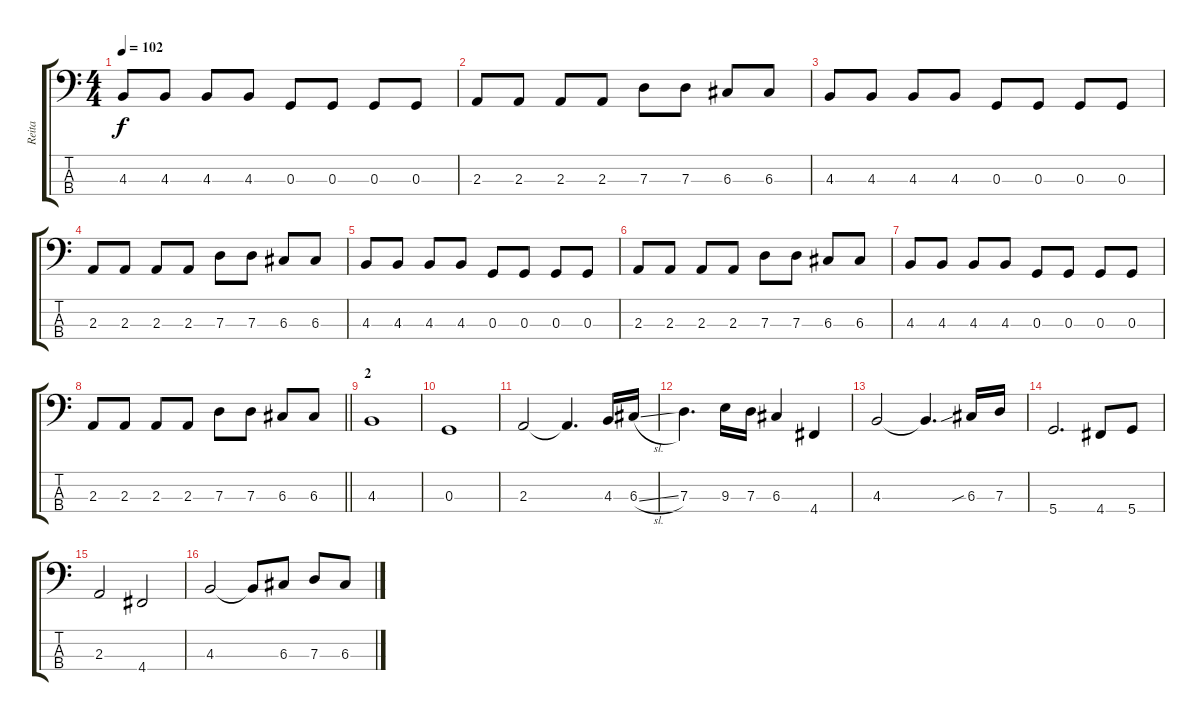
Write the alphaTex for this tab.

\track ("Reita" "Reita") {solo instrument electricbassfinger}
\staff {score tabs}
\tuning (F2 C2 G1 D1) {hide}
\ts (4 4)
\tempo 102
\clef f4
\ks c
4.3.8{dy f} 4.3.8 4.3.8 4.3.8 0.3.8 0.3.8 0.3.8 0.3.8 |
2.3.8 2.3.8 2.3.8 2.3.8 7.3.8 7.3.8 6.3.8 6.3.8 |
4.3.8 4.3.8 4.3.8 4.3.8 0.3.8 0.3.8 0.3.8 0.3.8 |
2.3.8 2.3.8 2.3.8 2.3.8 7.3.8 7.3.8 6.3.8 6.3.8 |
4.3.8 4.3.8 4.3.8 4.3.8 0.3.8 0.3.8 0.3.8 0.3.8 |
2.3.8 2.3.8 2.3.8 2.3.8 7.3.8 7.3.8 6.3.8 6.3.8 |
4.3.8 4.3.8 4.3.8 4.3.8 0.3.8 0.3.8 0.3.8 0.3.8 |
\barLineRight lightlight
2.3.8 2.3.8 2.3.8 2.3.8 7.3.8 7.3.8 6.3.8 6.3.8 |
\section ("" "2")
4.3.1 |
0.3.1 |
2.3.2 2.3{t}.4{d} 4.3.16 6.3{sl}.16 |
7.3.4{d} 9.3.16 7.3.16 6.3.4 4.4.4 |
4.3.2 4.3{t}.4{d} 6.3{sib}.16 7.3.16 |
5.4.2{d} 4.4.8 5.4.8 |
2.3.2 4.4.2 |
4.3.2 4.3{t}.8 6.3.8 7.3.8 6.3.8
